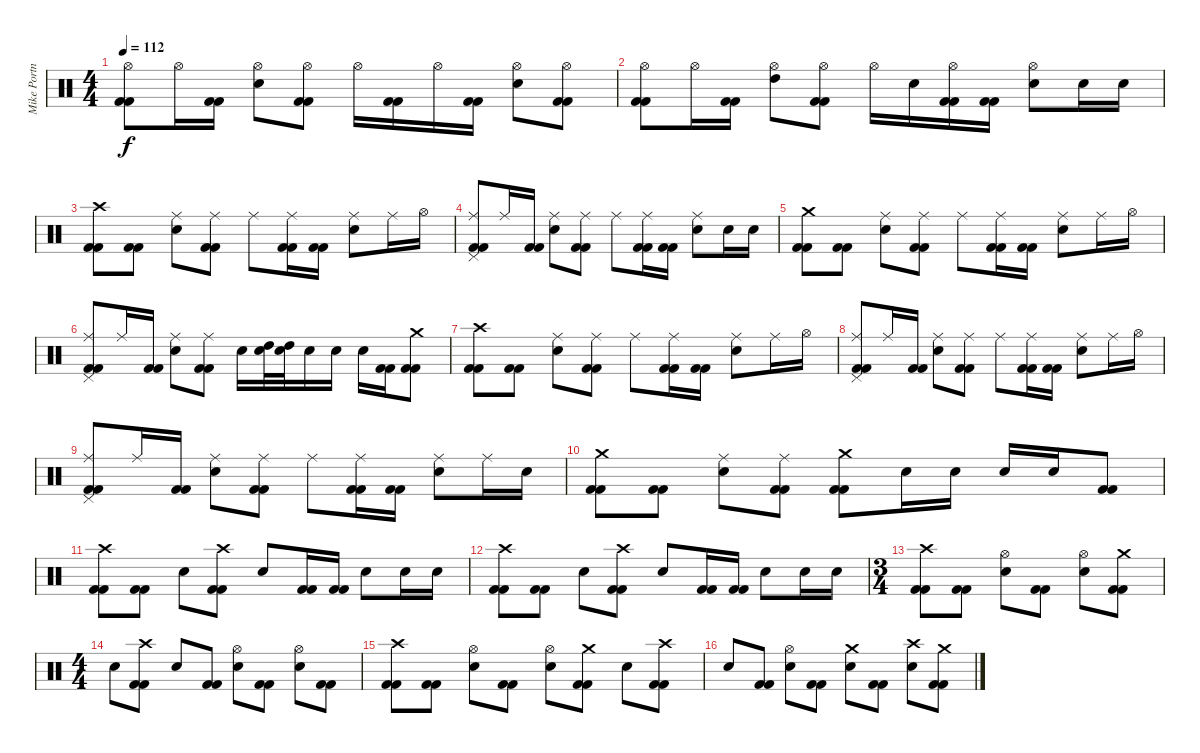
\track ("Mike Portnoy - Drum" "Mike Portn") {instrument percussion}
\staff {score}
\articulation defaults
\ts (4 4)
\tempo 112
\clef neutral
\ks c
("Hi-Hat (open)" "Kick (hit) 2" "Kick (hit) 2").8{dy f} "Hi-Hat (open)".16 ("Kick (hit) 2" "Kick (hit) 2").16 ("Hi-Hat (open)" "Snare (hit) 2").8 ("Hi-Hat (open)" "Kick (hit) 2" "Kick (hit) 2").8 "Hi-Hat (open)".16 ("Kick (hit) 2" "Kick (hit) 2").16 "Hi-Hat (open)".16 ("Kick (hit) 2" "Kick (hit) 2").16 ("Hi-Hat (open)" "Snare (hit) 2").8 ("Hi-Hat (open)" "Kick (hit) 2" "Kick (hit) 2").8 |
("Hi-Hat (open)" "Kick (hit) 2" "Kick (hit) 2").8 "Hi-Hat (open)".16 ("Kick (hit) 2" "Kick (hit) 2").16 ("Hi-Hat (open)" "High Tom (hit)").8 ("Hi-Hat (open)" "Kick (hit) 2" "Kick (hit) 2").8 "Hi-Hat (open)".16 "Snare (hit) 2".16 ("Hi-Hat (open)" "Kick (hit) 2" "Kick (hit) 2").16 ("Kick (hit) 2" "Kick (hit) 2").16 ("Hi-Hat (open)" "Snare (hit) 2").8 "Snare (hit) 2".16 "Snare (hit) 2".16 |
("Crash high (hit)" "Kick (hit) 2" "Kick (hit) 2").8 ("Kick (hit) 2" "Kick (hit) 2").8 ("Ride (middle)" "Snare (hit) 2").8 ("Ride (middle)" "Kick (hit) 2" "Kick (hit) 2").8 "Ride (middle)".8 ("Ride (middle)" "Kick (hit) 2" "Kick (hit) 2").16 ("Kick (hit) 2" "Kick (hit) 2").16 ("Ride (middle)" "Snare (hit) 2").8 "Ride (middle)".16 "Hi-Hat (open)".16 |
("Ride (middle)" "Pedal Hi-Hat (hit)" "Kick (hit) 2" "Kick (hit) 2").8 "Ride (middle)".16 ("Kick (hit) 2" "Kick (hit) 2").16 ("Ride (middle)" "Snare (hit) 2").8 ("Ride (middle)" "Kick (hit) 2" "Kick (hit) 2").8 "Ride (middle)".8 ("Ride (middle)" "Kick (hit) 2" "Kick (hit) 2").16 ("Kick (hit) 2" "Kick (hit) 2").16 ("Ride (middle)" "Snare (hit) 2").8 "Snare (hit) 2".16 "Snare (hit) 2".16 |
("Crash medium (hit)" "Kick (hit) 2" "Kick (hit) 2").8 ("Kick (hit) 2" "Kick (hit) 2").8 ("Ride (middle)" "Snare (hit) 2").8 ("Ride (middle)" "Kick (hit) 2" "Kick (hit) 2").8 "Ride (middle)".8 ("Ride (middle)" "Kick (hit) 2" "Kick (hit) 2").16 ("Kick (hit) 2" "Kick (hit) 2").16 ("Ride (middle)" "Snare (hit) 2").8 "Ride (middle)".16 "Hi-Hat (open)".16 |
("Ride (middle)" "Pedal Hi-Hat (hit)" "Kick (hit) 2" "Kick (hit) 2").8 "Ride (middle)".16 ("Kick (hit) 2" "Kick (hit) 2").16 ("Ride (middle)" "Snare (hit) 2").8 ("Ride (middle)" "Kick (hit) 2" "Kick (hit) 2").8 "Snare (hit) 2".16 ("High Tom (hit)" "Snare (hit) 2").32 ("High Tom (hit)" "Snare (hit) 2").32 "Snare (hit) 2".16 "Snare (hit) 2".16 "Snare (hit) 2".16 ("Kick (hit) 2" "Kick (hit) 2").16 ("Crash medium (hit)" "Kick (hit) 2" "Kick (hit) 2").8 |
("Crash high (hit)" "Kick (hit) 2" "Kick (hit) 2").8 ("Kick (hit) 2" "Kick (hit) 2").8 ("Ride (middle)" "Snare (hit) 2").8 ("Ride (middle)" "Kick (hit) 2" "Kick (hit) 2").8 "Ride (middle)".8 ("Ride (middle)" "Kick (hit) 2" "Kick (hit) 2").16 ("Kick (hit) 2" "Kick (hit) 2").16 ("Ride (middle)" "Snare (hit) 2").8 "Ride (middle)".16 "Hi-Hat (open)".16 |
("Ride (middle)" "Pedal Hi-Hat (hit)" "Kick (hit) 2" "Kick (hit) 2").8 "Ride (middle)".16 ("Kick (hit) 2" "Kick (hit) 2").16 ("Ride (middle)" "Snare (hit) 2").8 ("Ride (middle)" "Kick (hit) 2" "Kick (hit) 2").8 "Ride (middle)".8 ("Ride (middle)" "Kick (hit) 2" "Kick (hit) 2").16 ("Kick (hit) 2" "Kick (hit) 2").16 ("Ride (middle)" "Snare (hit) 2").8 "Ride (middle)".16 "Hi-Hat (open)".16 |
("Ride (middle)" "Pedal Hi-Hat (hit)" "Kick (hit) 2" "Kick (hit) 2").8 "Ride (middle)".16 ("Kick (hit) 2" "Kick (hit) 2").16 ("Ride (middle)" "Snare (hit) 2").8 ("Ride (middle)" "Kick (hit) 2" "Kick (hit) 2").8 "Ride (middle)".8 ("Ride (middle)" "Kick (hit) 2" "Kick (hit) 2").16 ("Kick (hit) 2" "Kick (hit) 2").16 ("Ride (middle)" "Snare (hit) 2").8 "Ride (middle)".16 "Snare (hit) 2".16 |
("Crash medium (hit)" "Kick (hit) 2" "Kick (hit) 2").8 ("Kick (hit) 2" "Kick (hit) 2").8 ("Ride (middle)" "Snare (hit) 2").8 ("Ride (middle)" "Kick (hit) 2" "Kick (hit) 2").8 ("Crash medium (hit)" "Kick (hit) 2" "Kick (hit) 2").8 "Snare (hit) 2".16 "Snare (hit) 2".16 "Snare (hit) 2".16 "Snare (hit) 2".16 ("Kick (hit) 2" "Kick (hit) 2").8 |
("Crash high (hit)" "Kick (hit) 2" "Kick (hit) 2").8 ("Kick (hit) 2" "Kick (hit) 2").8 "Snare (hit) 2".8 ("Crash high (hit)" "Kick (hit) 2" "Kick (hit) 2").8 "Snare (hit) 2".8 ("Kick (hit) 2" "Kick (hit) 2").16 ("Kick (hit) 2" "Kick (hit) 2").16 "Snare (hit) 2".8 "Snare (hit) 2".16 "Snare (hit) 2".16 |
("Crash high (hit)" "Kick (hit) 2" "Kick (hit) 2").8 ("Kick (hit) 2" "Kick (hit) 2").8 "Snare (hit) 2".8 ("Crash high (hit)" "Kick (hit) 2" "Kick (hit) 2").8 "Snare (hit) 2".8 ("Kick (hit) 2" "Kick (hit) 2").16 ("Kick (hit) 2" "Kick (hit) 2").16 "Snare (hit) 2".8 "Snare (hit) 2".16 "Snare (hit) 2".16 |
\ts (3 4)
("Crash high (hit)" "Kick (hit) 2" "Kick (hit) 2").8 ("Kick (hit) 2" "Kick (hit) 2").8 ("Hi-Hat (open)" "Snare (hit) 2").8 ("Kick (hit) 2" "Kick (hit) 2").8 ("Hi-Hat (open)" "Snare (hit) 2").8 ("Crash medium (hit)" "Kick (hit) 2" "Kick (hit) 2").8 |
\ts (4 4)
"Snare (hit) 2".8 ("Crash high (hit)" "Kick (hit) 2" "Kick (hit) 2").8 "Snare (hit) 2".8 ("Kick (hit) 2" "Kick (hit) 2").8 ("Hi-Hat (open)" "Snare (hit) 2").8 ("Kick (hit) 2" "Kick (hit) 2").8 ("Hi-Hat (open)" "Snare (hit) 2").8 ("Kick (hit) 2" "Kick (hit) 2").8 |
("Crash high (hit)" "Kick (hit) 2" "Kick (hit) 2").8 ("Kick (hit) 2" "Kick (hit) 2").8 ("Hi-Hat (open)" "Snare (hit) 2").8 ("Kick (hit) 2" "Kick (hit) 2").8 ("Hi-Hat (open)" "Snare (hit) 2").8 ("Crash medium (hit)" "Kick (hit) 2" "Kick (hit) 2").8 "Snare (hit) 2".8 ("Crash high (hit)" "Kick (hit) 2" "Kick (hit) 2").8 |
"Snare (hit) 2".8 ("Kick (hit) 2" "Kick (hit) 2").8 ("Hi-Hat (open)" "Snare (hit) 2").8 ("Kick (hit) 2" "Kick (hit) 2").8 ("Crash medium (hit)" "Snare (hit) 2").8 ("Kick (hit) 2" "Kick (hit) 2").8 ("Crash high (hit)" "Snare (hit) 2").8 ("Crash medium (hit)" "Kick (hit) 2" "Kick (hit) 2").8
